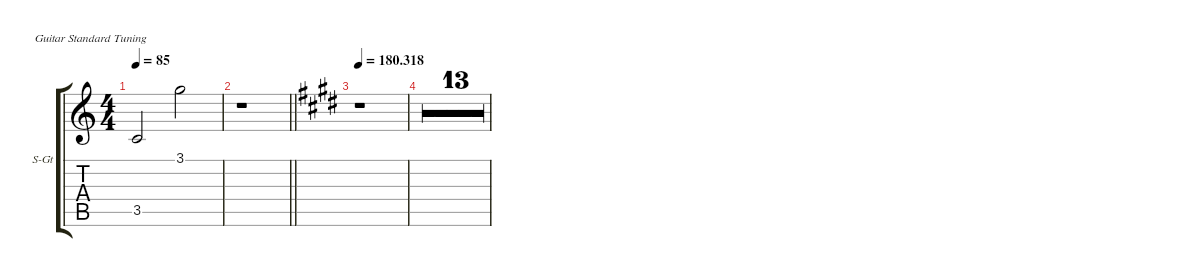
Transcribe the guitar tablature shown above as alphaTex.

\defaultSystemsLayout 4
\hideDynamics
\bracketExtendMode groupsimilarinstruments
\firstSystemTrackNameOrientation horizontal
\otherSystemsTrackNameOrientation horizontal
\track ("Steel Guitar" "S-Gt") {multiBarRest instrument acousticguitarsteel}
\staff {score tabs}
\tuning (E4 B3 G3 D3 A2 E2)
\ts (4 4)
\tempo 85
\clef g2
\ks c
3.5.2{dy mf} 3.1.2 |
\barLineRight lightlight
r.1 |
\tempo
180.318
\ks e
r.1 |
r.1 |
r.1 |
r.1 |
r.1 |
r.1 |
r.1 |
\barLineRight lightlight
r.1 |
r.1 |
r.1 |
r.1 |
r.1 |
r.1 |
r.1
